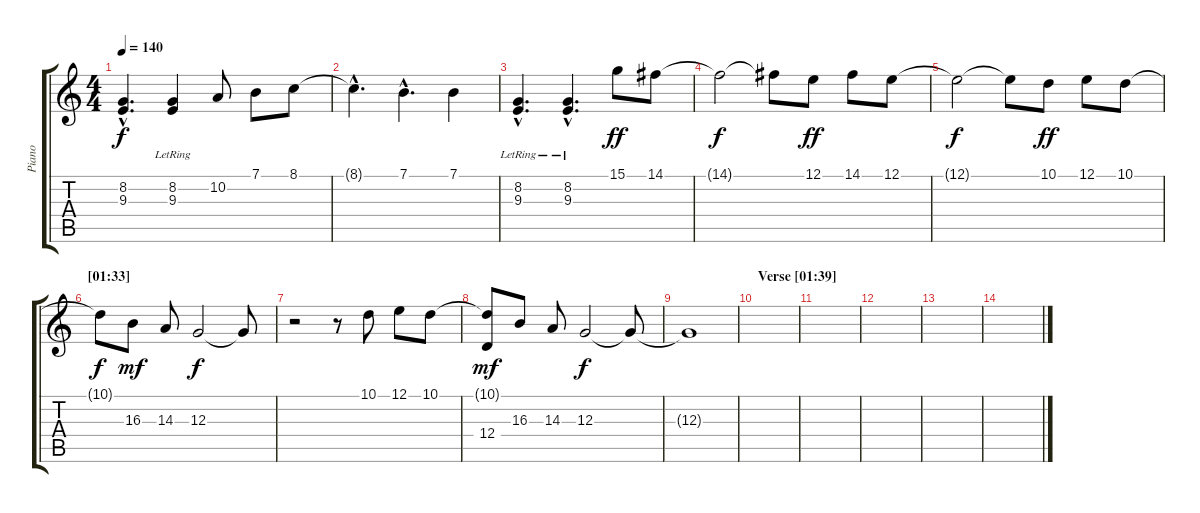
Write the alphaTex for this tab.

\track ("Piano" "Piano") {instrument acousticgrandpiano}
\staff {score tabs}
\tuning (E4 B3 G3 D3 A2 E2) {hide}
\ts (4 4)
\section ("" "")
\tempo 140
\clef g2
\ks c
(8.2{hac} 9.3{hac}).4{d dy f} (8.2 9.3{lr}).4 10.2.8 7.1.8 8.1.8 |
8.1{hac t}.4{d} 7.1{hac}.4{d} 7.1.4 |
(8.2{hac lr} 9.3{hac lr}).4{d} (8.2{hac lr} 9.3{hac lr}).4{d} 15.1.8{dy ff} 14.1.8 |
\section ("" "")
14.1{t}.2{dy f} 14.1{t}.8 12.1.8{dy ff} 14.1.8 12.1.8 |
12.1{t}.2{dy f} 12.1{t}.8 10.1.8{dy ff} 12.1.8 10.1.8 |
\section ("" "[01:33]")
10.1{t}.8{dy f} 16.3.8{dy mf} 14.3.8 12.3.2{dy f} 12.3{t}.8 |
r.2 r.8 10.1.8 12.1.8 10.1.8 |
(10.1{t} 12.4).8{dy mf} 16.3.8 14.3.8 12.3.2{dy f} 12.3{t}.8 |
12.3{t}.1 |
\section ("" "Verse [01:39]")
|
|
|
|
\section ("" "")
